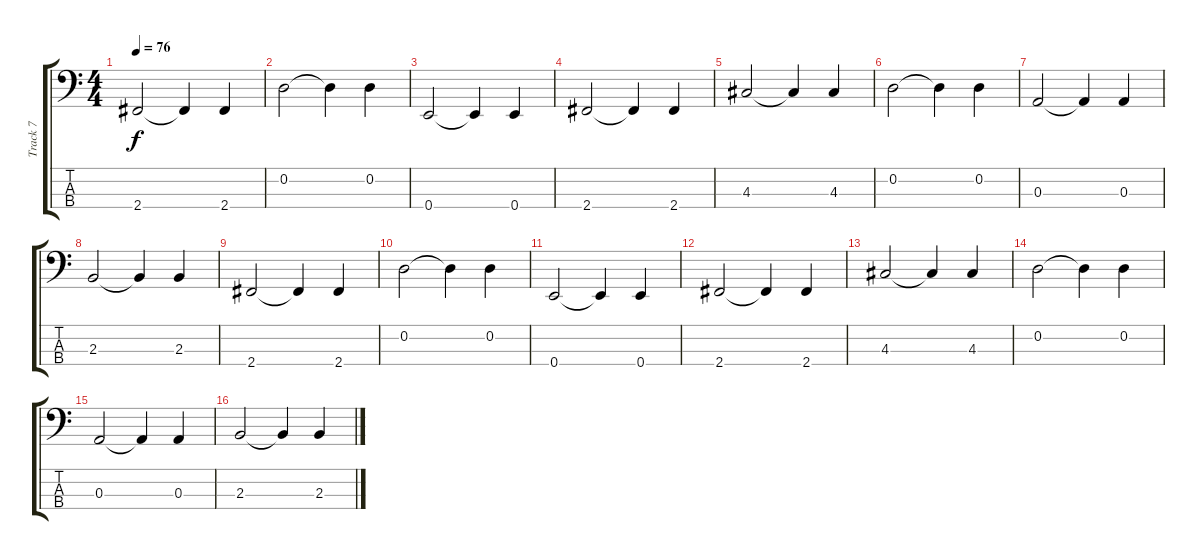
\track ("Track 7" "Track 7") {instrument electricbassfinger}
\staff {score tabs}
\tuning (G2 D2 A1 E1) {hide}
\ts (4 4)
\tempo 76
\clef f4
\ks c
2.4.2{dy f} 2.4{t}.4 2.4.4 |
0.2.2 0.2{t}.4 0.2.4 |
0.4.2 0.4{t}.4 0.4.4 |
2.4.2 2.4{t}.4 2.4.4 |
4.3.2 4.3{t}.4 4.3.4 |
0.2.2 0.2{t}.4 0.2.4 |
0.3.2 0.3{t}.4 0.3.4 |
2.3.2 2.3{t}.4 2.3.4 |
2.4.2 2.4{t}.4 2.4.4 |
0.2.2 0.2{t}.4 0.2.4 |
0.4.2 0.4{t}.4 0.4.4 |
2.4.2 2.4{t}.4 2.4.4 |
4.3.2 4.3{t}.4 4.3.4 |
0.2.2 0.2{t}.4 0.2.4 |
0.3.2 0.3{t}.4 0.3.4 |
2.3.2 2.3{t}.4 2.3.4
